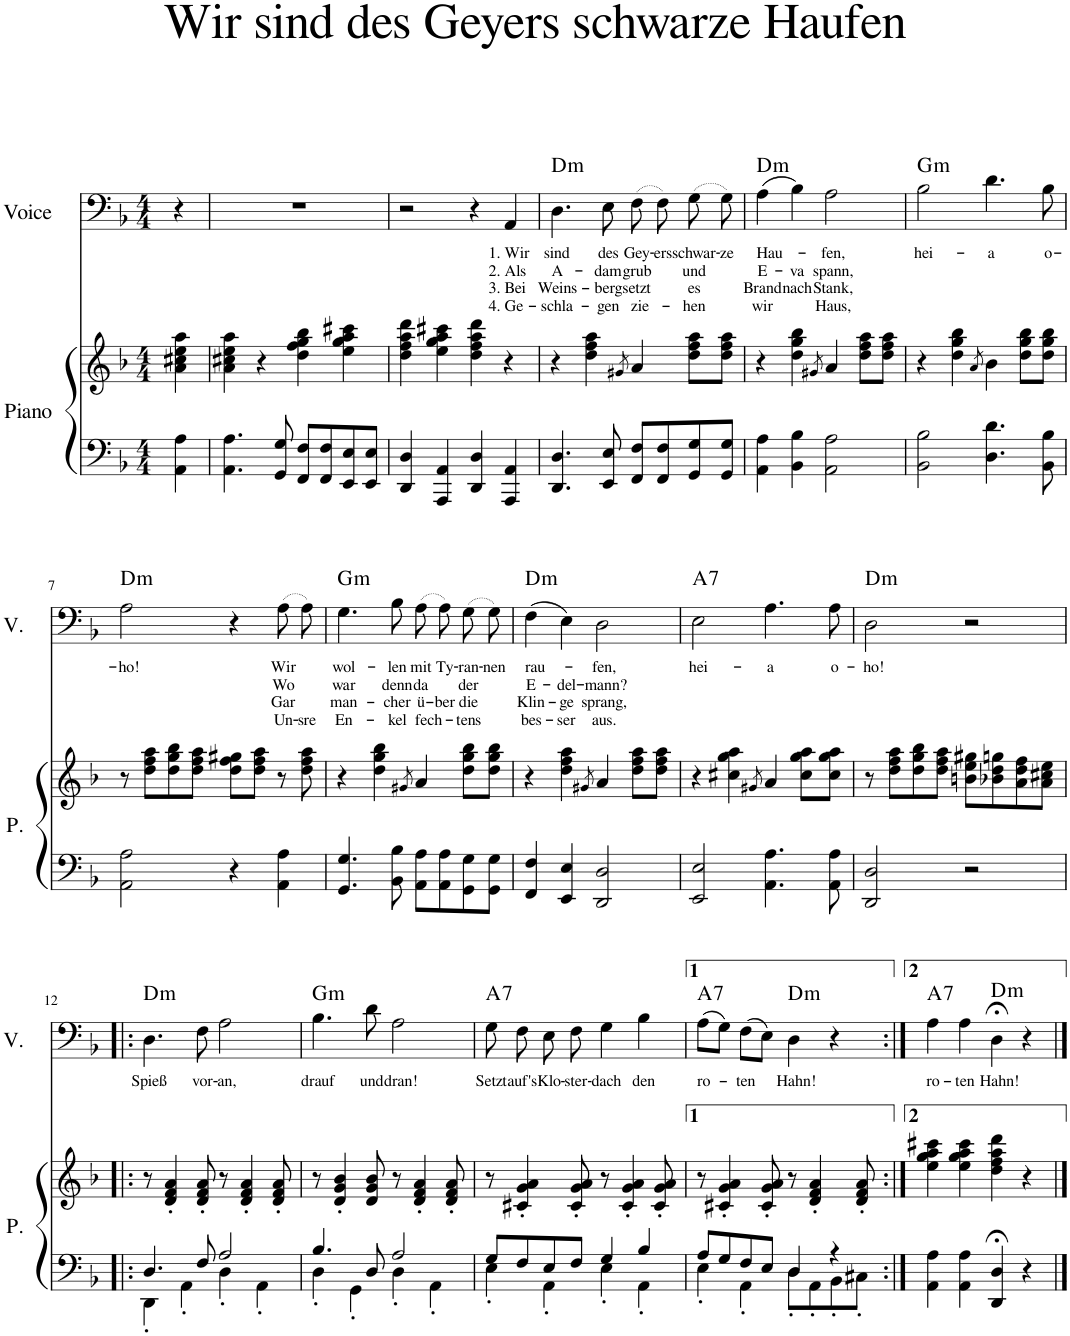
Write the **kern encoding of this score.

**kern	**kern	**kern	**text	**text	**text	**text	**harte
*part2	*part2	*part1	*part1	*part1	*part1	*part1	*part1
*staff3	*staff2	*staff1	*staff1	*staff1	*staff1	*staff1	*
*I"Piano	*	*I"Voice	*	*	*	*	*
*I'P.	*	*I'V.	*	*	*	*	*
*clefF4	*clefG2	*clefF4	*	*	*	*	*
*k[b-]	*k[b-]	*k[b-]	*	*	*	*	*
*F:	*F:	*F:	*	*	*	*	*
*M4/4	*M4/4	*M4/4	*	*	*	*	*
=1	=1	=1	=1	=1	=1	=1	=1
4AA\ 4A\	4a\ 4cc#X\ 4ee\ 4aa\	4r	.	.	.	.	.
=2	=2	=2	=2	=2	=2	=2	=2
4.AA\ 4.A\	4a\ 4cc#X\ 4ee\ 4aa\	1r	.	.	.	.	.
.	4r	.	.	.	.	.	.
8GG/ 8G/	.	.	.	.	.	.	.
8FF/ 8F/L	4dd\ 4ff\ 4gg\ 4bb-\	.	.	.	.	.	.
8FF/ 8F/	.	.	.	.	.	.	.
8EE/ 8E/	4ee\ 4gg\ 4aa\ 4ccc#X\	.	.	.	.	.	.
8EE/ 8E/J	.	.	.	.	.	.	.
=3	=3	=3	=3	=3	=3	=3	=3
4DD/ 4D/	4dd\ 4ff\ 4aa\ 4ddd\	2r	.	.	.	.	.
4AAA/ 4AA/	4ee\ 4gg\ 4aa\ 4ccc#X\	.	.	.	.	.	.
4DD/ 4D/	4dd\ 4ff\ 4aa\ 4ddd\	4r	.	.	.	.	.
!	!	!	!LO:LY:b	!LO:LY:b	!LO:LY:b	!LO:LY:b	!
4AAA/ 4AA/	4r	4AA/	1. Wir	2. Als	3. Bei	4. Ge-	.
=4	=4	=4	=4	=4	=4	=4	=4
!	!	!	!LO:LY:b	!LO:LY:b	!LO:LY:b	!LO:LY:b	!LO:H:kt=m
4.DD/ 4.D/	4r	4.D\	sind	A-	Weins-	-schla-	D:min
.	4dd\ 4ff\ 4aa\	.	.	.	.	.	.
!	!	!	!LO:LY:b	!LO:LY:b	!LO:LY:b	!LO:LY:b	!
8EE/ 8E/	.	8E\	des	-dam	-berg	-gen	.
.	8qg#X/	.	.	.	.	.	.
!	!	!	!LO:LY:b	!LO:LY:b	!LO:LY:b	!LO:LY:b	!
8FF/ 8F/L	4a/	(8F\	Gey-	grub	setzt	zie-	.
!	!	!	!LO:LY:b	!	!	!	!
8FF/ 8F/	.	8F\)	-ers	.	.	.	.
!	!	!	!LO:LY:b	!LO:LY:b	!LO:LY:b	!LO:LY:b	!
8GG/ 8G/	8dd\ 8ff\ 8aa\L	(8G\	schwar-	und	es	-hen	.
!	!	!	!LO:LY:b	!	!	!	!
8GG/ 8G/J	8dd\ 8ff\ 8aa\J	8G\)	-ze	.	.	.	.
=5	=5	=5	=5	=5	=5	=5	=5
!	!	!	!LO:LY:b	!LO:LY:b	!LO:LY:b	!LO:LY:b	!LO:H:kt=m
4AA\ 4A\	4r	(4A\	Hau-	E-	Brand	wir	D:min
!	!	!	!	!LO:LY:b	!LO:LY:b	!	!
4BB-\ 4B-\	4dd\ 4gg\ 4bb-\	4B-\)	.	va	nach	.	.
.	8qg#X/	.	.	.	.	.	.
!	!	!	!LO:LY:b	!LO:LY:b	!LO:LY:b	!LO:LY:b	!
2AA\ 2A\	4a/	2A\	-fen,	spann,	Stank,	Haus,	.
.	8dd\ 8ff\ 8aa\L	.	.	.	.	.	.
.	8dd\ 8ff\ 8aa\J	.	.	.	.	.	.
=6	=6	=6	=6	=6	=6	=6	=6
!	!	!	!LO:LY:b	!	!	!	!LO:H:kt=m
2BB-\ 2B-\	4r	2B-\	hei-	.	.	.	G:min
.	4dd\ 4gg\ 4bb-\	.	.	.	.	.	.
.	8qa/	.	.	.	.	.	.
!	!	!	!LO:LY:b	!	!	!	!
4.D\ 4.d\	4b-\	4.d\	-a	.	.	.	.
.	8dd\ 8gg\ 8bb-\L	.	.	.	.	.	.
!	!	!	!LO:LY:b	!	!	!	!
8BB-\ 8B-\	8dd\ 8gg\ 8bb-\J	8B-\	o-	.	.	.	.
!!LO:LB:g=z
=7	=7	=7	=7	=7	=7	=7	=7
!	!	!	!LO:LY:b	!	!	!	!LO:H:kt=m
2AA\ 2A\	8r	2A\	-ho!	.	.	.	D:min
.	8dd\ 8ff\ 8aa\L	.	.	.	.	.	.
.	8dd\ 8gg\ 8bb-\	.	.	.	.	.	.
.	8dd\ 8ff\ 8aa\J	.	.	.	.	.	.
4r	8dd\ 8ff\ 8gg#X\L	4r	.	.	.	.	.
.	8dd\ 8ff\ 8aa\J	.	.	.	.	.	.
!	!	!	!LO:LY:b	!LO:LY:b	!LO:LY:b	!LO:LY:b	!
4AA\ 4A\	8r	(8A\	Wir	Wo	Gar	Un-	.
!	!	!	!	!	!	!LO:LY:b	!
.	8dd\ 8ff\ 8aa\	8A\)	.	.	.	-sre	.
=8	=8	=8	=8	=8	=8	=8	=8
!	!	!	!LO:LY:b	!LO:LY:b	!LO:LY:b	!LO:LY:b	!LO:H:kt=m
4.GG/ 4.G/	4r	4.G\	wol-	war	man-	En-	G:min
.	4dd\ 4gg\ 4bb-\	.	.	.	.	.	.
!	!	!	!LO:LY:b	!LO:LY:b	!LO:LY:b	!LO:LY:b	!
8BB-\ 8B-\	.	8B-\	-len	denn	-cher	-kel	.
.	8qg#X/	.	.	.	.	.	.
!	!	!	!LO:LY:b	!LO:LY:b	!LO:LY:b	!LO:LY:b	!
8AA\ 8A\L	4a/	(8A\	mit	da	ü-	fech-	.
!	!	!	!LO:LY:b	!	!LO:LY:b	!	!
8AA\ 8A\	.	8A\)	Ty-	.	-ber	.	.
!	!	!	!LO:LY:b	!LO:LY:b	!LO:LY:b	!LO:LY:b	!
8GG\ 8G\	8dd\ 8gg\ 8bb-\L	(8G\	-ran-	der	die	-tens	.
!	!	!	!LO:LY:b	!	!	!	!
8GG\ 8G\J	8dd\ 8gg\ 8bb-\J	8G\)	-nen	.	.	.	.
=9	=9	=9	=9	=9	=9	=9	=9
!	!	!	!LO:LY:b	!LO:LY:b	!LO:LY:b	!LO:LY:b	!LO:H:kt=m
4FF/ 4F/	4r	(4F\	rau-	E-	Klin-	bes-	D:min
!	!	!	!	!LO:LY:b	!LO:LY:b	!LO:LY:b	!
4EE/ 4E/	4dd\ 4ff\ 4aa\	4E\)	.	-del-	-ge	-ser	.
.	8qg#X/	.	.	.	.	.	.
!	!	!	!LO:LY:b	!LO:LY:b	!LO:LY:b	!LO:LY:b	!
2DD/ 2D/	4a/	2D\	-fen,	-mann?	sprang,	aus.	.
.	8dd\ 8ff\ 8aa\L	.	.	.	.	.	.
.	8dd\ 8ff\ 8aa\J	.	.	.	.	.	.
=10	=10	=10	=10	=10	=10	=10	=10
!	!	!	!LO:LY:b	!	!	!	!LO:H:kt=7
2EE/ 2E/	4r	2E\	hei-	.	.	.	A:7
.	4cc#X\ 4gg\ 4aa\	.	.	.	.	.	.
.	8qg#X/	.	.	.	.	.	.
!	!	!	!LO:LY:b	!	!	!	!
4.AA\ 4.A\	4a/	4.A\	-a	.	.	.	.
.	8cc#\ 8gg\ 8aa\L	.	.	.	.	.	.
!	!	!	!LO:LY:b	!	!	!	!
8AA\ 8A\	8cc#\ 8gg\ 8aa\J	8A\	o-	.	.	.	.
=11	=11	=11	=11	=11	=11	=11	=11
!	!	!	!LO:LY:b	!	!	!	!LO:H:kt=m
2DD/ 2D/	8r	2D\	-ho!	.	.	.	D:min
.	8dd\ 8ff\ 8aa\L	.	.	.	.	.	.
.	8dd\ 8gg\ 8bb-\	.	.	.	.	.	.
.	8dd\ 8ff\ 8aa\J	.	.	.	.	.	.
2r	8bn\ 8ee\ 8gg#X\L	2r	.	.	.	.	.
.	8b-X\ 8dd\ 8ggn\	.	.	.	.	.	.
.	8a\ 8dd\ 8ff\	.	.	.	.	.	.
.	8a\ 8cc#X\ 8ee\J	.	.	.	.	.	.
!!LO:LB:g=z
=12!|:	=12!|:	=12!|:	=12!|:	=12!|:	=12!|:	=12!|:	=12!|:
*^	*	*	*	*	*	*	*
!	!	!	!	!LO:LY:b	!	!	!	!LO:H:kt=m
4.D/	4DD'\	8r	4.D\	Spieß	.	.	.	D:min
.	.	4d/' 4f/' 4a/'	.	.	.	.	.	.
.	4AA'\	.	.	.	.	.	.	.
!	!	!	!	!LO:LY:b	!	!	!	!
8F/	.	8d/' 8f/' 8a/'	8F\	vor-	.	.	.	.
!	!	!	!	!LO:LY:b	!	!	!	!
2A/	4D'\	8r	2A\	-an,	.	.	.	.
.	.	4d/' 4f/' 4a/'	.	.	.	.	.	.
.	4AA'\	.	.	.	.	.	.	.
.	.	8d/' 8f/' 8a/'	.	.	.	.	.	.
=13	=13	=13	=13	=13	=13	=13	=13	=13
!	!	!	!	!LO:LY:b	!	!	!	!LO:H:kt=m
4.B-/	4D'\	8r	4.B-\	drauf	.	.	.	G:min
.	.	4d/' 4g/' 4b-/'	.	.	.	.	.	.
.	4GG'\	.	.	.	.	.	.	.
!	!	!	!	!LO:LY:b	!	!	!	!
8D/	.	8d/ 8g/ 8b-/	8d\	und	.	.	.	.
!	!	!	!	!LO:LY:b	!	!	!	!
2A/	4D'\	8r	2A\	dran!	.	.	.	.
.	.	4d/' 4f/' 4a/'	.	.	.	.	.	.
.	4AA'\	.	.	.	.	.	.	.
.	.	8d/' 8f/' 8a/'	.	.	.	.	.	.
=14	=14	=14	=14	=14	=14	=14	=14	=14
!	!	!	!	!LO:LY:b	!	!	!	!LO:H:kt=7
8G/L	4E'\	8r	8G\	Setzt	.	.	.	A:7
!	!	!	!	!LO:LY:b	!	!	!	!
8F/	.	4c#X/' 4g/' 4a/'	8F\	auf's	.	.	.	.
!	!	!	!	!LO:LY:b	!	!	!	!
8E/	4AA'\	.	8E\	Klo-	.	.	.	.
!	!	!	!	!LO:LY:b	!	!	!	!
8F/J	.	8c#/' 8g/' 8a/'	8F\	-ster-	.	.	.	.
!	!	!	!	!LO:LY:b	!	!	!	!
4G/	4E'\	8r	4G\	-dach	.	.	.	.
.	.	4c#/' 4g/' 4a/'	.	.	.	.	.	.
!	!	!	!	!LO:LY:b	!	!	!	!
4B-/	4AA'\	.	4B-\	den	.	.	.	.
.	.	8c#/' 8g/' 8a/'	.	.	.	.	.	.
=15	=15	=15	=15	=15	=15	=15	=15	=15
!	!	!	!	!LO:LY:b	!	!	!	!LO:H:kt=7
8A/L	4E'\	8r	(8A\L	ro-	.	.	.	A:7
8G/	.	4c#X/' 4g/' 4a/'	8G\J)	.	.	.	.	.
!	!	!	!	!LO:LY:b	!	!	!	!
8F/	4AA'\	.	(8F\L	-ten	.	.	.	.
8E/J	.	8c#/' 8g/' 8a/'	8E\J)	.	.	.	.	.
!	!	!	!	!LO:LY:b	!	!	!	!LO:H:kt=m
4D/	8D'\L	8r	4D\	Hahn!	.	.	.	D:min
.	8AA'\	4d/' 4f/' 4a/'	.	.	.	.	.	.
4r	8BB-'\	.	4r	.	.	.	.	.
.	8C#X'\J	8d/' 8f/' 8a/'	.	.	.	.	.	.
=16:|!	=16:|!	=16:|!	=16:|!	=16:|!	=16:|!	=16:|!	=16:|!	=16:|!
!	!	!	!	!LO:LY:b	!	!	!	!LO:H:kt=7
*v	*v	*	*	*	*	*	*	*
4AA\ 4A\	4ee\ 4gg\ 4aa\ 4ccc#X\	4A\	ro-	.	.	.	A:7
!	!	!	!LO:LY:b	!	!	!	!
4AA\ 4A\	4ee\ 4gg\ 4aa\ 4ccc#\	4A\	-ten	.	.	.	.
!	!	!	!LO:LY:b	!	!	!	!LO:H:kt=m
4DD/;< 4D/;<	4dd\ 4ff\ 4aa\ 4ddd\	4D;<\	Hahn!	.	.	.	D:min
4r	4r	4r	.	.	.	.	.
==	==	==	==	==	==	==	==
*-	*-	*-	*-	*-	*-	*-	*-
